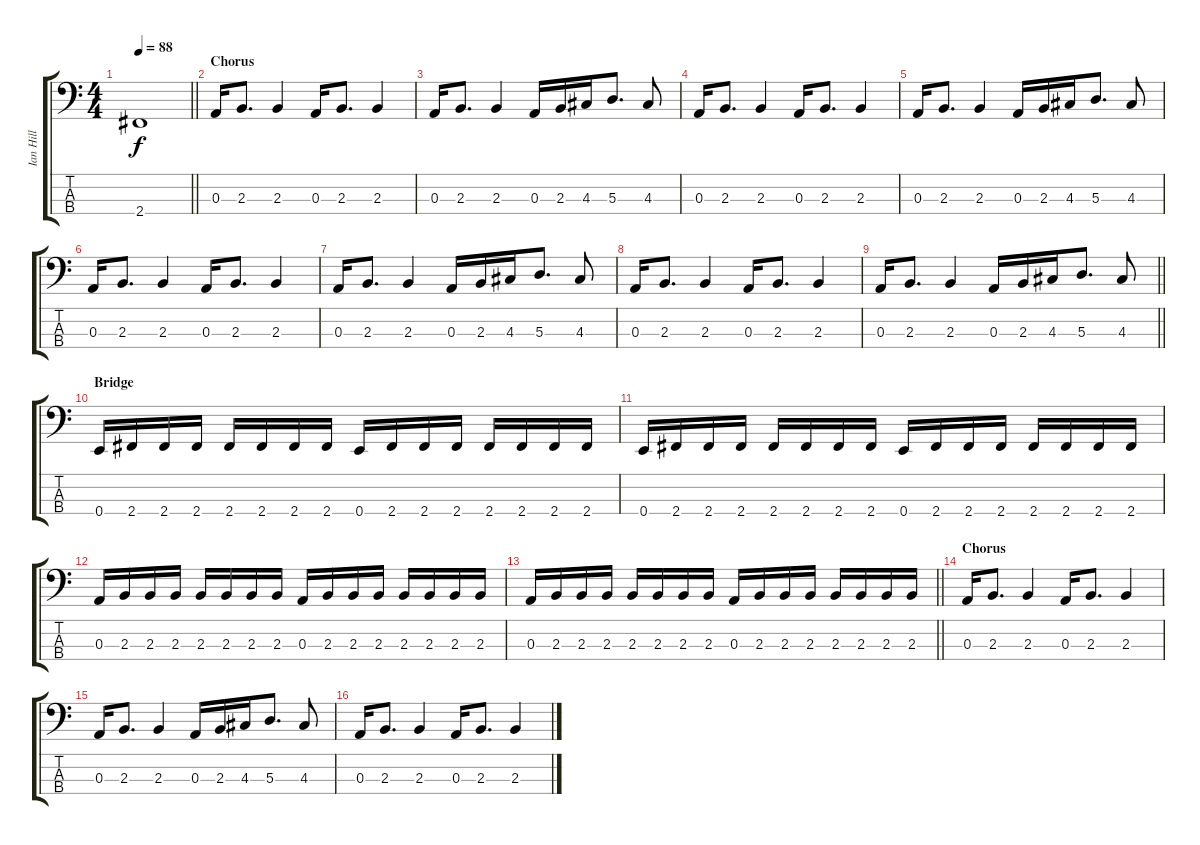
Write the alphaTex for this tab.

\track ("Ian Hill" "Ian Hill") {instrument electricbasspick}
\staff {score tabs}
\tuning (G2 D2 A1 E1) {hide}
\ts (4 4)
\tempo 88
\clef f4
\barLineRight lightlight
\ks c
2.4.1{dy f} |
\section ("" "Chorus")
0.3.16 2.3.8{d} 2.3.4 0.3.16 2.3.8{d} 2.3.4 |
0.3.16 2.3.8{d} 2.3.4 0.3.16 2.3.16 4.3.16 5.3.8{d} 4.3.8 |
0.3.16 2.3.8{d} 2.3.4 0.3.16 2.3.8{d} 2.3.4 |
0.3.16 2.3.8{d} 2.3.4 0.3.16 2.3.16 4.3.16 5.3.8{d} 4.3.8 |
0.3.16 2.3.8{d} 2.3.4 0.3.16 2.3.8{d} 2.3.4 |
0.3.16 2.3.8{d} 2.3.4 0.3.16 2.3.16 4.3.16 5.3.8{d} 4.3.8 |
0.3.16 2.3.8{d} 2.3.4 0.3.16 2.3.8{d} 2.3.4 |
\barLineRight lightlight
0.3.16 2.3.8{d} 2.3.4 0.3.16 2.3.16 4.3.16 5.3.8{d} 4.3.8 |
\section ("" "Bridge")
0.4.16 2.4.16 2.4.16 2.4.16 2.4.16 2.4.16 2.4.16 2.4.16 0.4.16 2.4.16 2.4.16 2.4.16 2.4.16 2.4.16 2.4.16 2.4.16 |
0.4.16 2.4.16 2.4.16 2.4.16 2.4.16 2.4.16 2.4.16 2.4.16 0.4.16 2.4.16 2.4.16 2.4.16 2.4.16 2.4.16 2.4.16 2.4.16 |
0.3.16 2.3.16 2.3.16 2.3.16 2.3.16 2.3.16 2.3.16 2.3.16 0.3.16 2.3.16 2.3.16 2.3.16 2.3.16 2.3.16 2.3.16 2.3.16 |
\barLineRight lightlight
0.3.16 2.3.16 2.3.16 2.3.16 2.3.16 2.3.16 2.3.16 2.3.16 0.3.16 2.3.16 2.3.16 2.3.16 2.3.16 2.3.16 2.3.16 2.3.16 |
\section ("" "Chorus")
0.3.16 2.3.8{d} 2.3.4 0.3.16 2.3.8{d} 2.3.4 |
0.3.16 2.3.8{d} 2.3.4 0.3.16 2.3.16 4.3.16 5.3.8{d} 4.3.8 |
0.3.16 2.3.8{d} 2.3.4 0.3.16 2.3.8{d} 2.3.4
